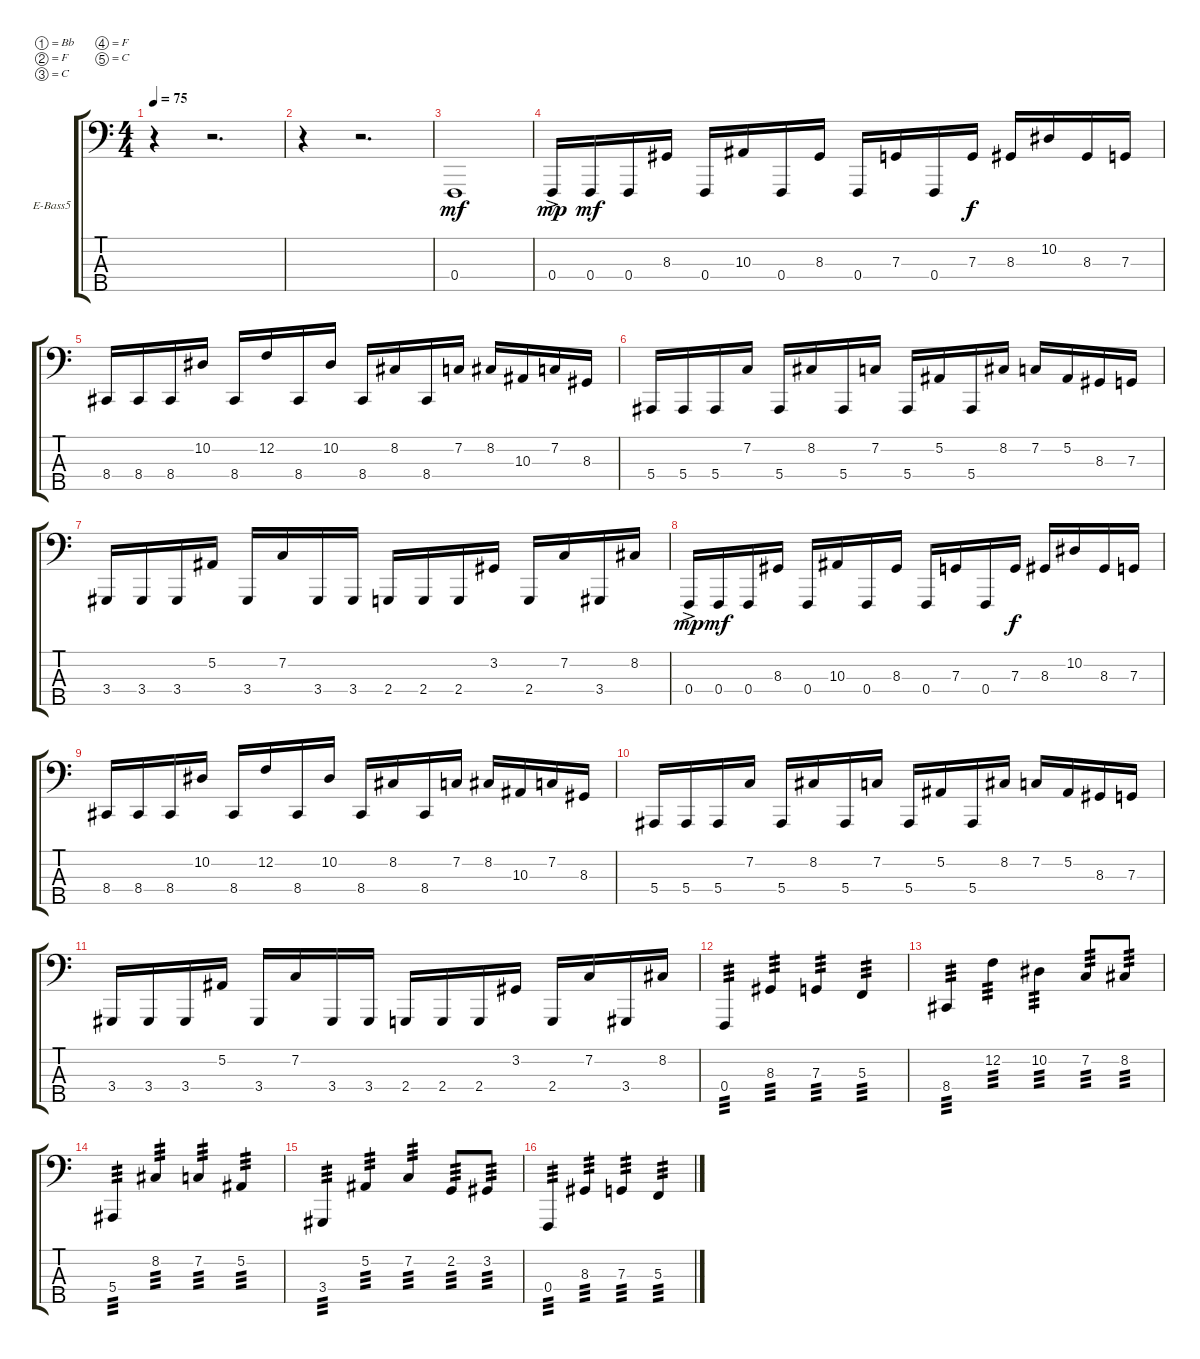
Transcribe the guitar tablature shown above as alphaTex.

\bracketExtendMode groupsimilarinstruments
\firstSystemTrackNameOrientation horizontal
\otherSystemsTrackNameOrientation horizontal
\track ("bass" "E-Bass5") {instrument electricbassfinger}
\staff {score tabs}
\tuning (Bb1 F1 C1 F0 C0)
\ts (4 4)
\tempo 75
\clef f4
\ks c
r.4{dy mp} r.2{d} |
r.4 r.2{d} |
0.4.1{dy mf} |
0.4{ac}.16{dy mp} 0.4.16{dy mf} 0.4.16 8.3.16 0.4.16 10.3.16 0.4.16 8.3.16 0.4.16 7.3.16 0.4.16 7.3.16{dy f} 8.3.16 10.2.16 8.3.16 7.3.16 |
8.4.16 8.4.16 8.4.16 10.2.16 8.4.16 12.2.16 8.4.16 10.2.16 8.4.16 8.2.16 8.4.16 7.2.16 8.2.16 10.3.16 7.2.16 8.3.16 |
5.4.16 5.4.16 5.4.16 7.2.16 5.4.16 8.2.16 5.4.16 7.2.16 5.4.16 5.2.16 5.4.16 8.2.16 7.2.16 5.2.16 8.3.16 7.3.16 |
3.4.16 3.4.16 3.4.16 5.2.16 3.4.16 7.2.16 3.4.16 3.4.16 2.4.16 2.4.16 2.4.16 3.2.16 2.4.16 7.2.16 3.4.16 8.2.16 |
0.4{ac}.16{dy mp} 0.4.16{dy mf} 0.4.16 8.3.16 0.4.16 10.3.16 0.4.16 8.3.16 0.4.16 7.3.16 0.4.16 7.3.16{dy f} 8.3.16 10.2.16 8.3.16 7.3.16 |
8.4.16 8.4.16 8.4.16 10.2.16 8.4.16 12.2.16 8.4.16 10.2.16 8.4.16 8.2.16 8.4.16 7.2.16 8.2.16 10.3.16 7.2.16 8.3.16 |
5.4.16 5.4.16 5.4.16 7.2.16 5.4.16 8.2.16 5.4.16 7.2.16 5.4.16 5.2.16 5.4.16 8.2.16 7.2.16 5.2.16 8.3.16 7.3.16 |
3.4.16 3.4.16 3.4.16 5.2.16 3.4.16 7.2.16 3.4.16 3.4.16 2.4.16 2.4.16 2.4.16 3.2.16 2.4.16 7.2.16 3.4.16 8.2.16 |
0.4.4{tp 3} 8.3.4{tp 3} 7.3.4{tp 3} 5.3.4{tp 3} |
8.4.4{tp 3} 12.2.4{tp 3} 10.2.4{tp 3} 7.2.8{tp 3} 8.2.8{tp 3} |
5.4.4{tp 3} 8.2.4{tp 3} 7.2.4{tp 3} 5.2.4{tp 3} |
3.4.4{tp 3} 5.2.4{tp 3} 7.2.4{tp 3} 2.2.8{tp 3} 3.2.8{tp 3} |
0.4.4{tp 3} 8.3.4{tp 3} 7.3.4{tp 3} 5.3.4{tp 3}
